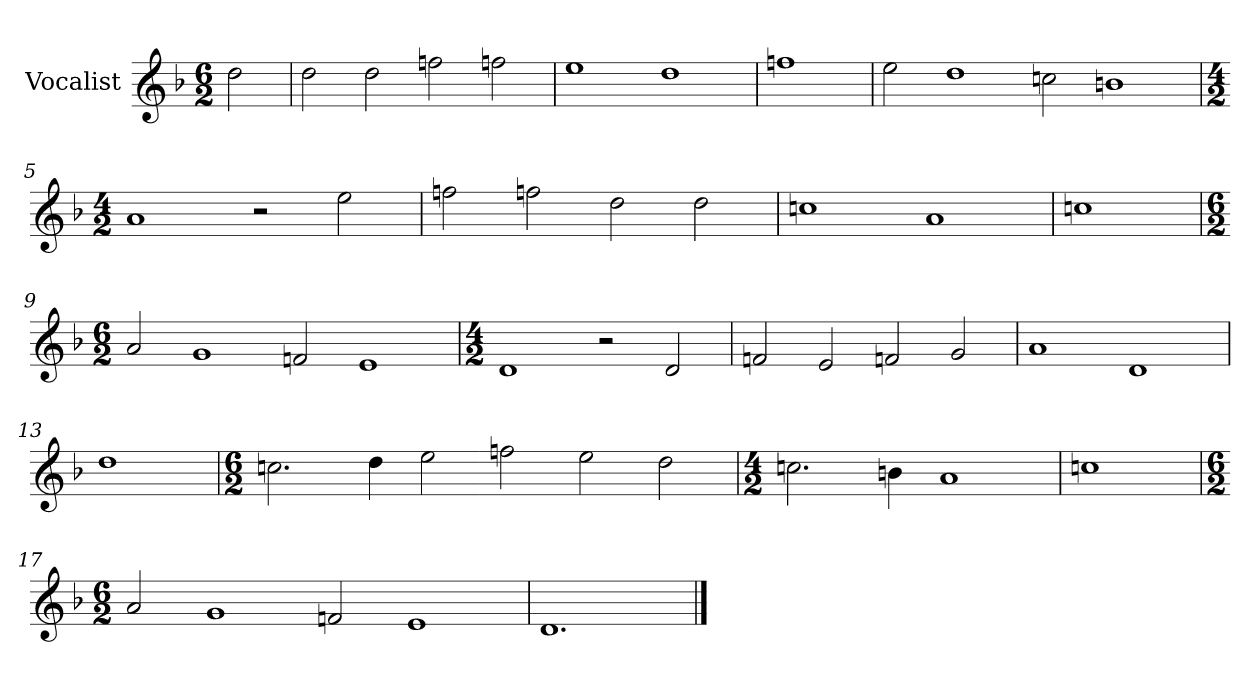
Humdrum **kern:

**kern
*part1
*staff1
*I"Vocalist
*k[b-]
*d:
*M6/2
=
2dd
=1
2dd
2dd
2ffn
2ffn
=2
1ee
1dd
=3
1ffn
=4
2ee
1dd
2ccn
1bn
=5
*M4/2
1a
2r
2ee
=6
2ffn
2ffn
2dd
2dd
=7
1ccn
1a
=8
1ccn
=9
*M6/2
2a
1g
2fn
1e
=10
*M4/2
1d
2r
2d
=11
2fn
2e
2fn
2g
=12
1a
1d
=13
1dd
=14
*M6/2
2.ccn
4dd
2ee
2ffn
2ee
2dd
=15
*M4/2
2.ccn
4bn
1a
=16
1ccn
=17
*M6/2
2a
1g
2fn
1e
=18
1.d
==
*-
